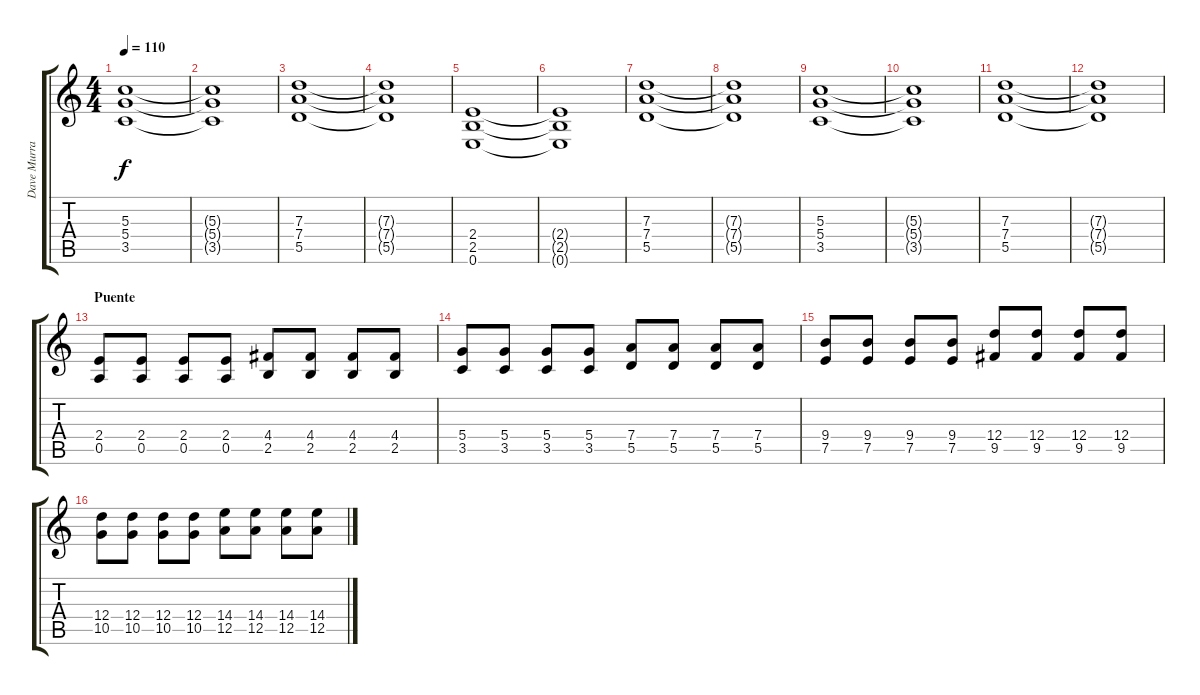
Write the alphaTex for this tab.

\track ("Dave Murray" "Dave Murra") {instrument distortionguitar}
\staff {score tabs}
\tuning (E4 B3 G3 D3 A2 E2) {hide}
\ts (4 4)
\tempo 110
\clef g2
\ks c
(5.3 5.4 3.5).1{dy f} |
(5.3{t} 5.4{t} 3.5{t}).1 |
(7.3 7.4 5.5).1 |
(7.3{t} 7.4{t} 5.5{t}).1 |
(2.4 2.5 0.6).1 |
(2.4{t} 2.5{t} 0.6{t}).1 |
(7.3 7.4 5.5).1 |
(7.3{t} 7.4{t} 5.5{t}).1 |
(5.3 5.4 3.5).1 |
(5.3{t} 5.4{t} 3.5{t}).1 |
(7.3 7.4 5.5).1 |
(7.3{t} 7.4{t} 5.5{t}).1 |
\section ("" "Puente")
(2.4 0.5).8 (2.4 0.5).8 (2.4 0.5).8 (2.4 0.5).8 (4.4 2.5).8 (4.4 2.5).8 (4.4 2.5).8 (4.4 2.5).8 |
(5.4 3.5).8 (5.4 3.5).8 (5.4 3.5).8 (5.4 3.5).8 (7.4 5.5).8 (7.4 5.5).8 (7.4 5.5).8 (7.4 5.5).8 |
(9.4 7.5).8 (9.4 7.5).8 (9.4 7.5).8 (9.4 7.5).8 (12.4 9.5).8 (12.4 9.5).8 (12.4 9.5).8 (12.4 9.5).8 |
(12.4 10.5).8 (12.4 10.5).8 (12.4 10.5).8 (12.4 10.5).8 (14.4 12.5).8 (14.4 12.5).8 (14.4 12.5).8 (14.4 12.5).8
